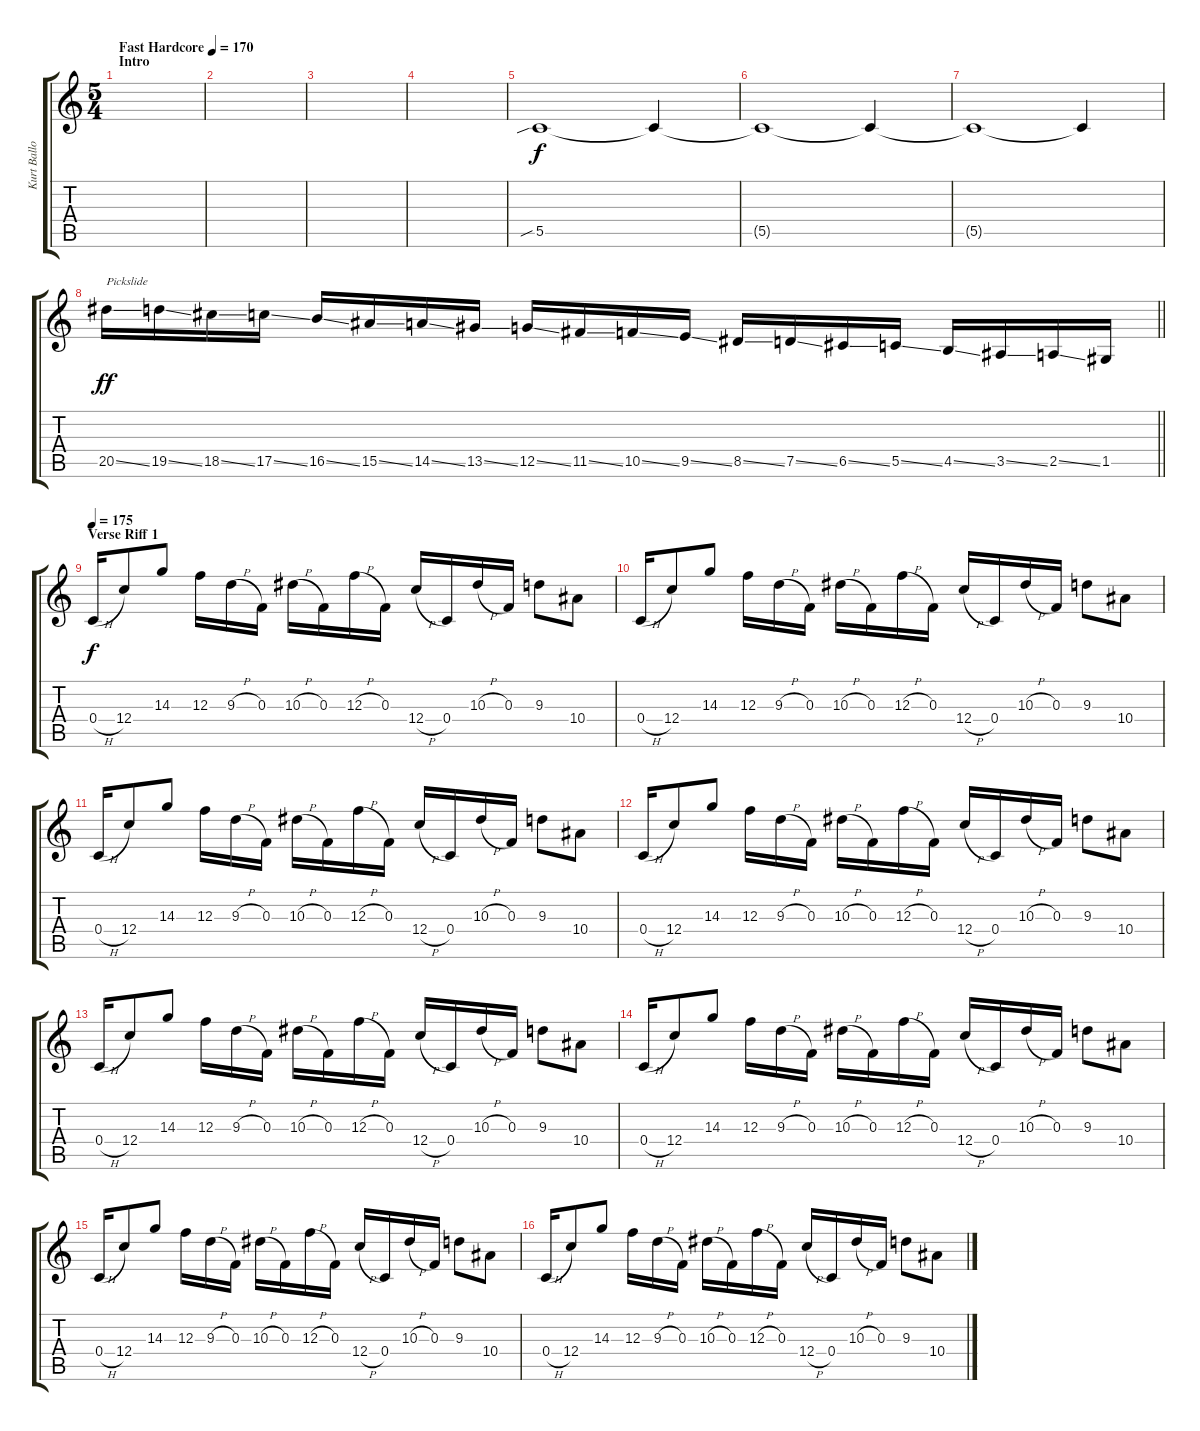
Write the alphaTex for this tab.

\track ("Kurt Ballou" "Kurt Ballo") {instrument overdrivenguitar}
\staff {score tabs}
\tuning (D4 A3 F3 C3 G2 C2) {hide}
\ts (5 4)
\section ("" "Intro")
\tempo (170 "Fast Hardcore")
\clef g2
\ks c
|
|
|
|
5.5{sib}.1 5.5{t}.4{dy f} |
5.5{t}.1 5.5{t}.4 |
5.5{t}.1 5.5{t}.4 |
\barLineRight lightlight
20.5{ss}.16{txt "Pickslide" dy ff} 19.5{ss}.16 18.5{ss}.16 17.5{ss}.16 16.5{ss}.16 15.5{ss}.16 14.5{ss}.16 13.5{ss}.16 12.5{ss}.16 11.5{ss}.16 10.5{ss}.16 9.5{ss}.16 8.5{ss}.16 7.5{ss}.16 6.5{ss}.16 5.5{ss}.16 4.5{ss}.16 3.5{ss}.16 2.5{ss}.16 1.5.16 |
\section ("" "Verse Riff 1")
\tempo 175
0.4{h}.16{dy f} 12.4.8 14.3.8 12.3.16 9.3{h}.16 0.3.16 10.3{h}.16 0.3.16 12.3{h}.16 0.3.16 12.4{h}.16 0.4.16 10.3{h}.16 0.3.16 9.3.8 10.4.8 |
0.4{h}.16 12.4.8 14.3.8 12.3.16 9.3{h}.16 0.3.16 10.3{h}.16 0.3.16 12.3{h}.16 0.3.16 12.4{h}.16 0.4.16 10.3{h}.16 0.3.16 9.3.8 10.4.8 |
0.4{h}.16 12.4.8 14.3.8 12.3.16 9.3{h}.16 0.3.16 10.3{h}.16 0.3.16 12.3{h}.16 0.3.16 12.4{h}.16 0.4.16 10.3{h}.16 0.3.16 9.3.8 10.4.8 |
0.4{h}.16 12.4.8 14.3.8 12.3.16 9.3{h}.16 0.3.16 10.3{h}.16 0.3.16 12.3{h}.16 0.3.16 12.4{h}.16 0.4.16 10.3{h}.16 0.3.16 9.3.8 10.4.8 |
0.4{h}.16 12.4.8 14.3.8 12.3.16 9.3{h}.16 0.3.16 10.3{h}.16 0.3.16 12.3{h}.16 0.3.16 12.4{h}.16 0.4.16 10.3{h}.16 0.3.16 9.3.8 10.4.8 |
0.4{h}.16 12.4.8 14.3.8 12.3.16 9.3{h}.16 0.3.16 10.3{h}.16 0.3.16 12.3{h}.16 0.3.16 12.4{h}.16 0.4.16 10.3{h}.16 0.3.16 9.3.8 10.4.8 |
0.4{h}.16 12.4.8 14.3.8 12.3.16 9.3{h}.16 0.3.16 10.3{h}.16 0.3.16 12.3{h}.16 0.3.16 12.4{h}.16 0.4.16 10.3{h}.16 0.3.16 9.3.8 10.4.8 |
0.4{h}.16 12.4.8 14.3.8 12.3.16 9.3{h}.16 0.3.16 10.3{h}.16 0.3.16 12.3{h}.16 0.3.16 12.4{h}.16 0.4.16 10.3{h}.16 0.3.16 9.3.8 10.4.8
